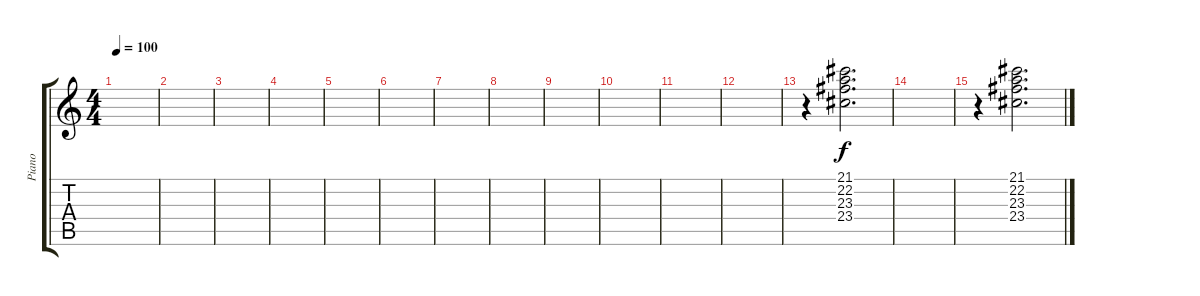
\track ("Piano" "Piano") {instrument brightacousticpiano}
\staff {score tabs}
\tuning (E4 B3 G3 D3 A2 E2) {hide}
\ts (4 4)
\tempo 100
\clef g2
\ks c
|
|
|
|
|
|
|
|
|
|
|
|
r.4 (21.1 22.2 23.3 23.4).2{d} |
|
r.4 (21.1 22.2 23.3 23.4).2{d}
